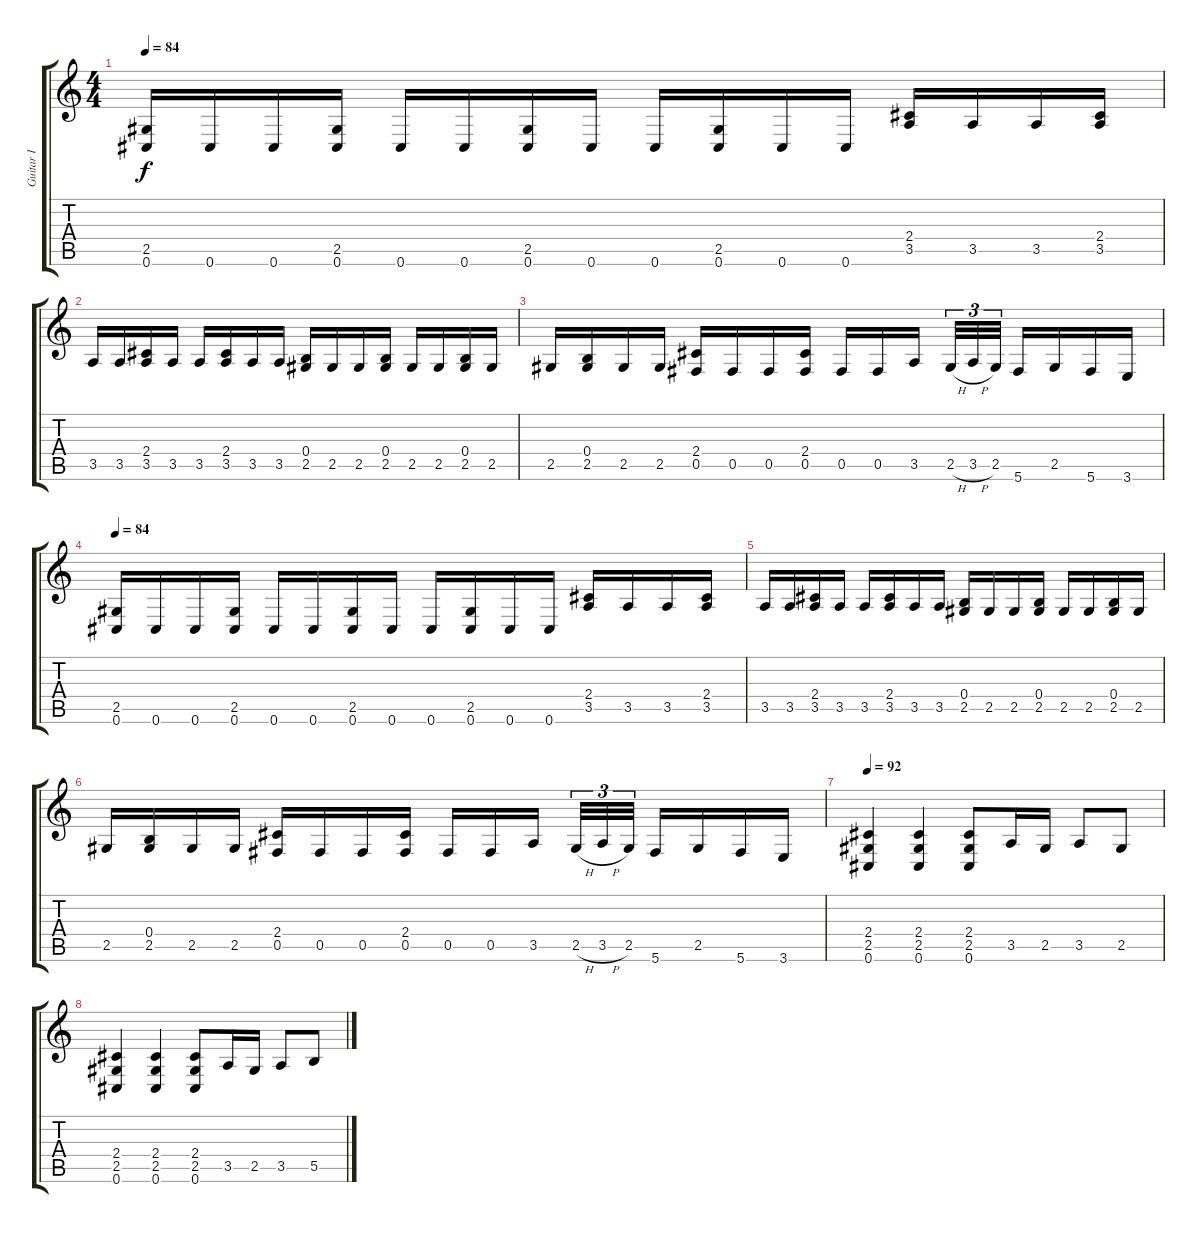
\track ("Guitar I" "Guitar I") {instrument distortionguitar}
\staff {score tabs}
\tuning (Db4 Ab3 E3 B2 Gb2 Db2) {hide}
\ts (4 4)
\tempo 84
\clef g2
\ks c
(2.5 0.6).16{dy f} 0.6.16 0.6.16 (2.5 0.6).16 0.6.16 0.6.16 (2.5 0.6).16 0.6.16 0.6.16 (2.5 0.6).16 0.6.16 0.6.16 (2.4 3.5).16 3.5.16 3.5.16 (2.4 3.5).16 |
3.5.16 3.5.16 (2.4 3.5).16 3.5.16 3.5.16 (2.4 3.5).16 3.5.16 3.5.16 (0.4 2.5).16 2.5.16 2.5.16 (0.4 2.5).16 2.5.16 2.5.16 (0.4 2.5).16 2.5.16 |
2.5.16 (0.4 2.5).16 2.5.16 2.5.16 (2.4 0.5).16 0.5.16 0.5.16 (2.4 0.5).16 0.5.16 0.5.16 3.5.16 2.5{h}.32{tu (3 2)} 3.5{h}.32{tu (3 2)} 2.5.32{tu (3 2)} 5.6.16 2.5.16 5.6.16 3.6.16 |
\tempo 84
(2.5 0.6).16 0.6.16 0.6.16 (2.5 0.6).16 0.6.16 0.6.16 (2.5 0.6).16 0.6.16 0.6.16 (2.5 0.6).16 0.6.16 0.6.16 (2.4 3.5).16 3.5.16 3.5.16 (2.4 3.5).16 |
3.5.16 3.5.16 (2.4 3.5).16 3.5.16 3.5.16 (2.4 3.5).16 3.5.16 3.5.16 (0.4 2.5).16 2.5.16 2.5.16 (0.4 2.5).16 2.5.16 2.5.16 (0.4 2.5).16 2.5.16 |
2.5.16 (0.4 2.5).16 2.5.16 2.5.16 (2.4 0.5).16 0.5.16 0.5.16 (2.4 0.5).16 0.5.16 0.5.16 3.5.16 2.5{h}.32{tu (3 2)} 3.5{h}.32{tu (3 2)} 2.5.32{tu (3 2)} 5.6.16 2.5.16 5.6.16 3.6.16 |
\tempo 92
(2.4 2.5 0.6).4{balance 8} (2.4 2.5 0.6).4 (2.4 2.5 0.6).8 3.5.16 2.5.16 3.5.8 2.5.8 |
(2.4 2.5 0.6).4 (2.4 2.5 0.6).4 (2.4 2.5 0.6).8 3.5.16 2.5.16 3.5.8 5.5.8
